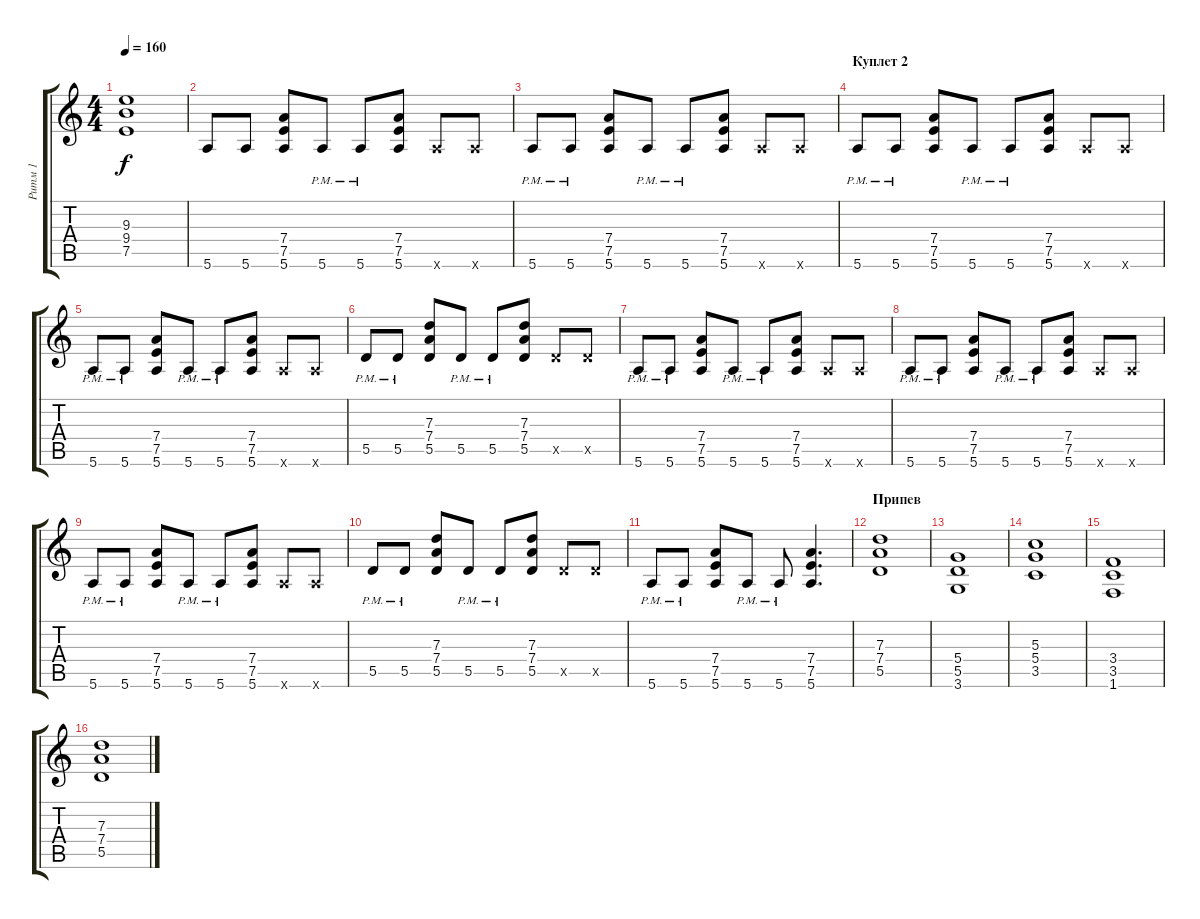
\track ("Ритм 1" "Ритм 1") {instrument distortionguitar}
\staff {score tabs}
\tuning (E4 B3 G3 D3 A2 E2) {hide}
\ts (4 4)
\tempo 160
\clef g2
\ks c
(9.3 9.4 7.5).1{dy f} |
5.6.8 5.6.8 (7.4 7.5 5.6).8 5.6{pm}.8 5.6{pm}.8 (7.4 7.5 5.6).8 5.6{x}.8 5.6{x}.8 |
5.6{pm}.8 5.6{pm}.8 (7.4 7.5 5.6).8 5.6{pm}.8 5.6{pm}.8 (7.4 7.5 5.6).8 5.6{x}.8 5.6{x}.8 |
\section ("" "Куплет 2")
5.6{pm}.8 5.6{pm}.8 (7.4 7.5 5.6).8 5.6{pm}.8 5.6{pm}.8 (7.4 7.5 5.6).8 5.6{x}.8 5.6{x}.8 |
5.6{pm}.8 5.6{pm}.8 (7.4 7.5 5.6).8 5.6{pm}.8 5.6{pm}.8 (7.4 7.5 5.6).8 5.6{x}.8 5.6{x}.8 |
5.5{pm}.8 5.5{pm}.8 (7.3 7.4 5.5).8 5.5{pm}.8 5.5{pm}.8 (7.3 7.4 5.5).8 5.5{x}.8 5.5{x}.8 |
5.6{pm}.8 5.6{pm}.8 (7.4 7.5 5.6).8 5.6{pm}.8 5.6{pm}.8 (7.4 7.5 5.6).8 5.6{x}.8 5.6{x}.8 |
5.6{pm}.8 5.6{pm}.8 (7.4 7.5 5.6).8 5.6{pm}.8 5.6{pm}.8 (7.4 7.5 5.6).8 5.6{x}.8 5.6{x}.8 |
5.6{pm}.8 5.6{pm}.8 (7.4 7.5 5.6).8 5.6{pm}.8 5.6{pm}.8 (7.4 7.5 5.6).8 5.6{x}.8 5.6{x}.8 |
5.5{pm}.8 5.5{pm}.8 (7.3 7.4 5.5).8 5.5{pm}.8 5.5{pm}.8 (7.3 7.4 5.5).8 5.5{x}.8 5.5{x}.8 |
5.6{pm}.8 5.6{pm}.8 (7.4 7.5 5.6).8 5.6{pm}.8 5.6{pm}.8 (7.4 7.5 5.6).4{d} |
\section ("" "Припев")
(7.3 7.4 5.5).1 |
(5.4 5.5 3.6).1 |
(5.3 5.4 3.5).1 |
(3.4 3.5 1.6).1 |
(7.3 7.4 5.5).1
